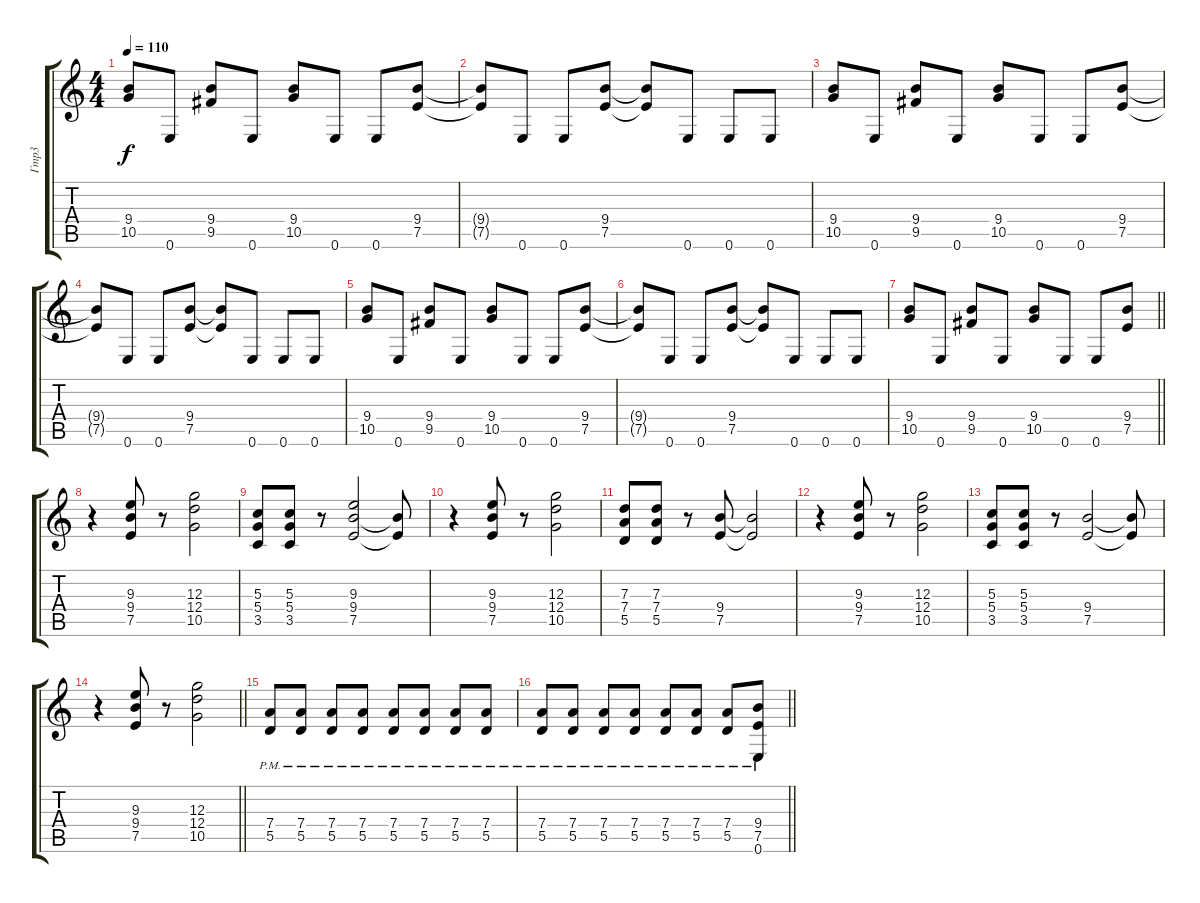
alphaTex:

\track ("Гтр3" "Гтр3") {instrument distortionguitar}
\staff {score tabs}
\tuning (E4 B3 G3 D3 A2 E2) {hide}
\ts (4 4)
\tempo 110
\clef g2
\ks c
(9.4 10.5).8{dy f} 0.6.8 (9.4 9.5).8 0.6.8 (9.4 10.5).8 0.6.8 0.6.8 (9.4 7.5).8 |
(9.4{t} 7.5{t}).8 0.6.8 0.6.8 (9.4 7.5).8 (9.4{t} 7.5{t}).8 0.6.8 0.6.8 0.6.8 |
(9.4 10.5).8 0.6.8 (9.4 9.5).8 0.6.8 (9.4 10.5).8 0.6.8 0.6.8 (9.4 7.5).8 |
(9.4{t} 7.5{t}).8 0.6.8 0.6.8 (9.4 7.5).8 (9.4{t} 7.5{t}).8 0.6.8 0.6.8 0.6.8 |
(9.4 10.5).8 0.6.8 (9.4 9.5).8 0.6.8 (9.4 10.5).8 0.6.8 0.6.8 (9.4 7.5).8 |
(9.4{t} 7.5{t}).8 0.6.8 0.6.8 (9.4 7.5).8 (9.4{t} 7.5{t}).8 0.6.8 0.6.8 0.6.8 |
\barLineRight lightlight
(9.4 10.5).8 0.6.8 (9.4 9.5).8 0.6.8 (9.4 10.5).8 0.6.8 0.6.8 (9.4 7.5).8 |
r.4 (9.3 9.4 7.5).8 r.8 (12.3 12.4 10.5).2 |
(5.3 5.4 3.5).8 (5.3 5.4 3.5).8 r.8 (9.3 9.4 7.5).2 (9.4{t} 7.5{t}).8 |
r.4 (9.3 9.4 7.5).8 r.8 (12.3 12.4 10.5).2 |
(7.3 7.4 5.5).8 (7.3 7.4 5.5).8 r.8 (9.4 7.5).8 (9.4{t} 7.5{t}).2 |
r.4 (9.3 9.4 7.5).8 r.8 (12.3 12.4 10.5).2 |
(5.3 5.4 3.5).8 (5.3 5.4 3.5).8 r.8 (9.4 7.5).2 (9.4{t} 7.5{t}).8 |
\barLineRight lightlight
r.4 (9.3 9.4 7.5).8 r.8 (12.3 12.4 10.5).2 |
(7.4{pm} 5.5{pm}).8 (7.4{pm} 5.5{pm}).8 (7.4{pm} 5.5{pm}).8 (7.4{pm} 5.5{pm}).8 (7.4{pm} 5.5{pm}).8 (7.4{pm} 5.5{pm}).8 (7.4{pm} 5.5{pm}).8 (7.4{pm} 5.5{pm}).8 |
\barLineRight lightlight
(7.4{pm} 5.5{pm}).8 (7.4{pm} 5.5{pm}).8 (7.4{pm} 5.5{pm}).8 (7.4{pm} 5.5{pm}).8 (7.4{pm} 5.5{pm}).8 (7.4{pm} 5.5{pm}).8 (7.4{pm} 5.5{pm}).8 (9.4{pm} 7.5{pm} 0.6).8
